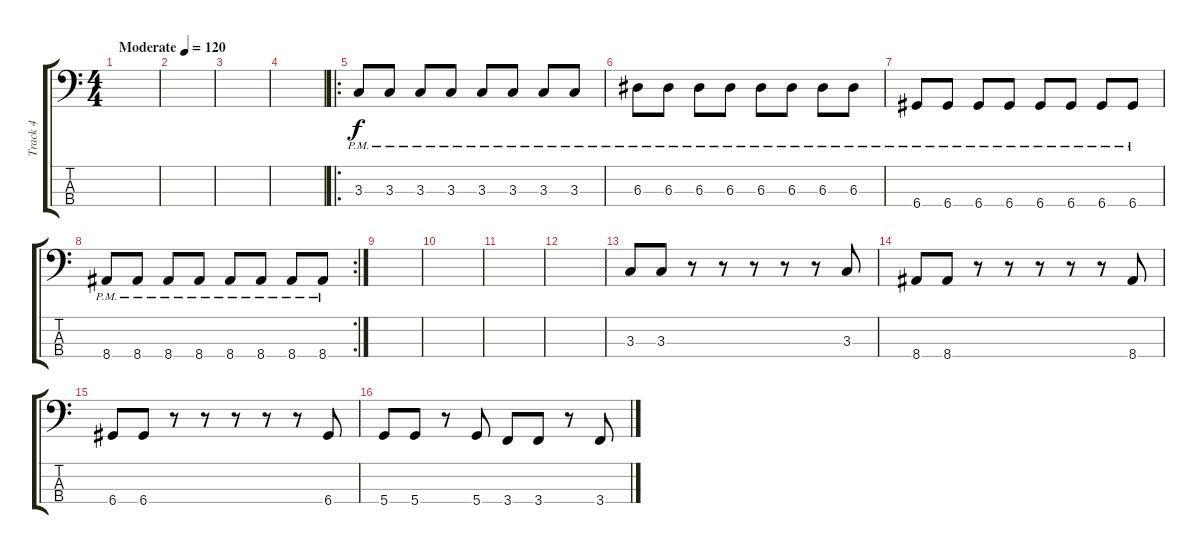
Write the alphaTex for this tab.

\track ("Track 4" "Track 4") {instrument electricbassfinger}
\staff {score tabs}
\tuning (G2 D2 A1 D1) {hide}
\ts (4 4)
\tempo (120 "Moderate")
\clef f4
\ks c
|
|
|
|
\ro
3.3{pm}.8 3.3{pm}.8 3.3{pm}.8 3.3{pm}.8 3.3{pm}.8 3.3{pm}.8 3.3{pm}.8 3.3{pm}.8 |
6.3{pm}.8 6.3{pm}.8 6.3{pm}.8 6.3{pm}.8 6.3{pm}.8 6.3{pm}.8 6.3{pm}.8 6.3{pm}.8 |
6.4{pm}.8 6.4{pm}.8 6.4{pm}.8 6.4{pm}.8 6.4{pm}.8 6.4{pm}.8 6.4{pm}.8 6.4{pm}.8 |
\rc 2
8.4{pm}.8 8.4{pm}.8 8.4{pm}.8 8.4{pm}.8 8.4{pm}.8 8.4{pm}.8 8.4{pm}.8 8.4{pm}.8 |
|
|
|
|
3.3.8 3.3.8 r.8 r.8 r.8 r.8 r.8 3.3.8 |
8.4.8 8.4.8 r.8 r.8 r.8 r.8 r.8 8.4.8 |
6.4.8 6.4.8 r.8 r.8 r.8 r.8 r.8 6.4.8 |
5.4.8 5.4.8 r.8 5.4.8 3.4.8 3.4.8 r.8 3.4.8
